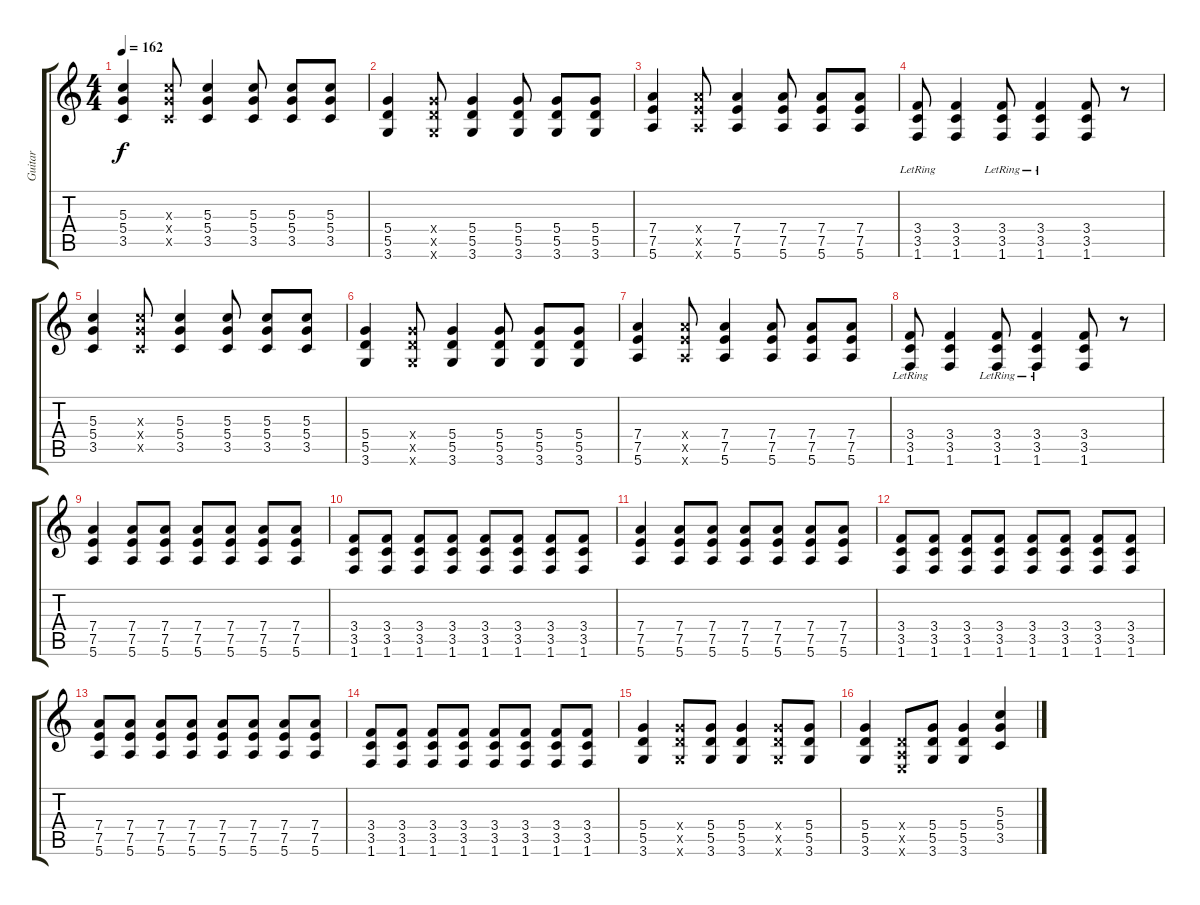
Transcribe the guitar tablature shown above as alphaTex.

\track ("Guitar" "Guitar") {instrument overdrivenguitar}
\staff {score tabs}
\tuning (E4 B3 G3 D3 A2 E2) {hide}
\ts (4 4)
\tempo 162
\clef g2
\ks c
(5.3 5.4 3.5).4{dy f} (5.3{x} 5.4{x} 3.5{x}).8 (5.3 5.4 3.5).4 (5.3 5.4 3.5).8 (5.3 5.4 3.5).8 (5.3 5.4 3.5).8 |
(5.4 5.5 3.6).4 (5.4{x} 5.5{x} 3.6{x}).8 (5.4 5.5 3.6).4 (5.4 5.5 3.6).8 (5.4 5.5 3.6).8 (5.4 5.5 3.6).8 |
(7.4 7.5 5.6).4 (7.4{x} 7.5{x} 5.6{x}).8 (7.4 7.5 5.6).4 (7.4 7.5 5.6).8 (7.4 7.5 5.6).8 (7.4 7.5 5.6).8 |
(3.4 3.5 1.6{lr}).8 (3.4 3.5 1.6).4 (3.4{lr} 3.5 1.6).8 (3.4 3.5{lr} 1.6).4 (3.4 3.5 1.6).8 r.8 |
(5.3 5.4 3.5).4 (5.3{x} 5.4{x} 3.5{x}).8 (5.3 5.4 3.5).4 (5.3 5.4 3.5).8 (5.3 5.4 3.5).8 (5.3 5.4 3.5).8 |
(5.4 5.5 3.6).4 (5.4{x} 5.5{x} 3.6{x}).8 (5.4 5.5 3.6).4 (5.4 5.5 3.6).8 (5.4 5.5 3.6).8 (5.4 5.5 3.6).8 |
(7.4 7.5 5.6).4 (7.4{x} 7.5{x} 5.6{x}).8 (7.4 7.5 5.6).4 (7.4 7.5 5.6).8 (7.4 7.5 5.6).8 (7.4 7.5 5.6).8 |
(3.4 3.5 1.6{lr}).8 (3.4 3.5 1.6).4 (3.4{lr} 3.5 1.6).8 (3.4 3.5{lr} 1.6).4 (3.4 3.5 1.6).8 r.8 |
(7.4 7.5 5.6).4 (7.4 7.5 5.6).8 (7.4 7.5 5.6).8 (7.4 7.5 5.6).8 (7.4 7.5 5.6).8 (7.4 7.5 5.6).8 (7.4 7.5 5.6).8 |
(3.4 3.5 1.6).8 (3.4 3.5 1.6).8 (3.4 3.5 1.6).8 (3.4 3.5 1.6).8 (3.4 3.5 1.6).8 (3.4 3.5 1.6).8 (3.4 3.5 1.6).8 (3.4 3.5 1.6).8 |
(7.4 7.5 5.6).4 (7.4 7.5 5.6).8 (7.4 7.5 5.6).8 (7.4 7.5 5.6).8 (7.4 7.5 5.6).8 (7.4 7.5 5.6).8 (7.4 7.5 5.6).8 |
(3.4 3.5 1.6).8 (3.4 3.5 1.6).8 (3.4 3.5 1.6).8 (3.4 3.5 1.6).8 (3.4 3.5 1.6).8 (3.4 3.5 1.6).8 (3.4 3.5 1.6).8 (3.4 3.5 1.6).8 |
(7.4 7.5 5.6).8 (7.4 7.5 5.6).8 (7.4 7.5 5.6).8 (7.4 7.5 5.6).8 (7.4 7.5 5.6).8 (7.4 7.5 5.6).8 (7.4 7.5 5.6).8 (7.4 7.5 5.6).8 |
(3.4 3.5 1.6).8 (3.4 3.5 1.6).8 (3.4 3.5 1.6).8 (3.4 3.5 1.6).8 (3.4 3.5 1.6).8 (3.4 3.5 1.6).8 (3.4 3.5 1.6).8 (3.4 3.5 1.6).8 |
(5.4 5.5 3.6).4 (5.4{x} 5.5{x} 3.6{x}).8 (5.4 5.5 3.6).8 (5.4 5.5 3.6).4 (5.4{x} 5.5{x} 3.6{x}).8 (5.4 5.5 3.6).8 |
(5.4 5.5 3.6).4 (0.4{x} 0.5{x} 0.6{x}).8 (5.4 5.5 3.6).8 (5.4 5.5 3.6).4 (5.3 5.4 3.5).4
